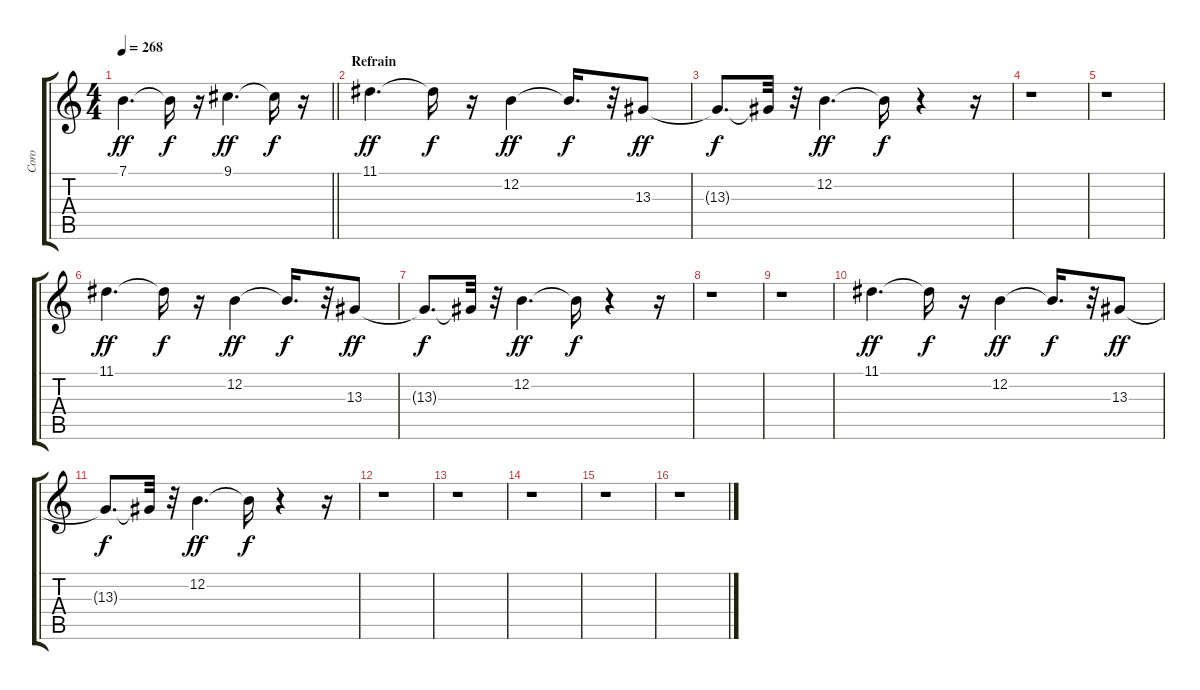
\track ("Coro" "Coro") {mute instrument brasssection}
\staff {score tabs}
\tuning (E4 B3 G3 D3 A2 E2) {hide}
\ts (4 4)
\tempo 268
\clef g2
\barLineRight lightlight
\ks c
7.1.4{d dy ff} 7.1{t}.16{dy f} r.16 9.1.4{d dy ff} 9.1{t}.16{dy f} r.16 |
\section ("" "Refrain")
11.1.4{d dy ff} 11.1{t}.16{dy f} r.16 12.2.4{dy ff} 12.2{t}.16{d dy f} r.32 13.3.8{dy ff} |
13.3{t}.8{d dy f} 13.3{t}.32 r.32 12.2.4{d dy ff} 12.2{t}.16{dy f} r.4 r.16 |
r.1 |
r.1 |
11.1.4{d dy ff} 11.1{t}.16{dy f} r.16 12.2.4{dy ff} 12.2{t}.16{d dy f} r.32 13.3.8{dy ff} |
13.3{t}.8{d dy f} 13.3{t}.32 r.32 12.2.4{d dy ff} 12.2{t}.16{dy f} r.4 r.16 |
r.1 |
r.1 |
11.1.4{d dy ff} 11.1{t}.16{dy f} r.16 12.2.4{dy ff} 12.2{t}.16{d dy f} r.32 13.3.8{dy ff} |
13.3{t}.8{d dy f} 13.3{t}.32 r.32 12.2.4{d dy ff} 12.2{t}.16{dy f} r.4 r.16 |
r.1 |
r.1 |
r.1 |
r.1 |
r.1
